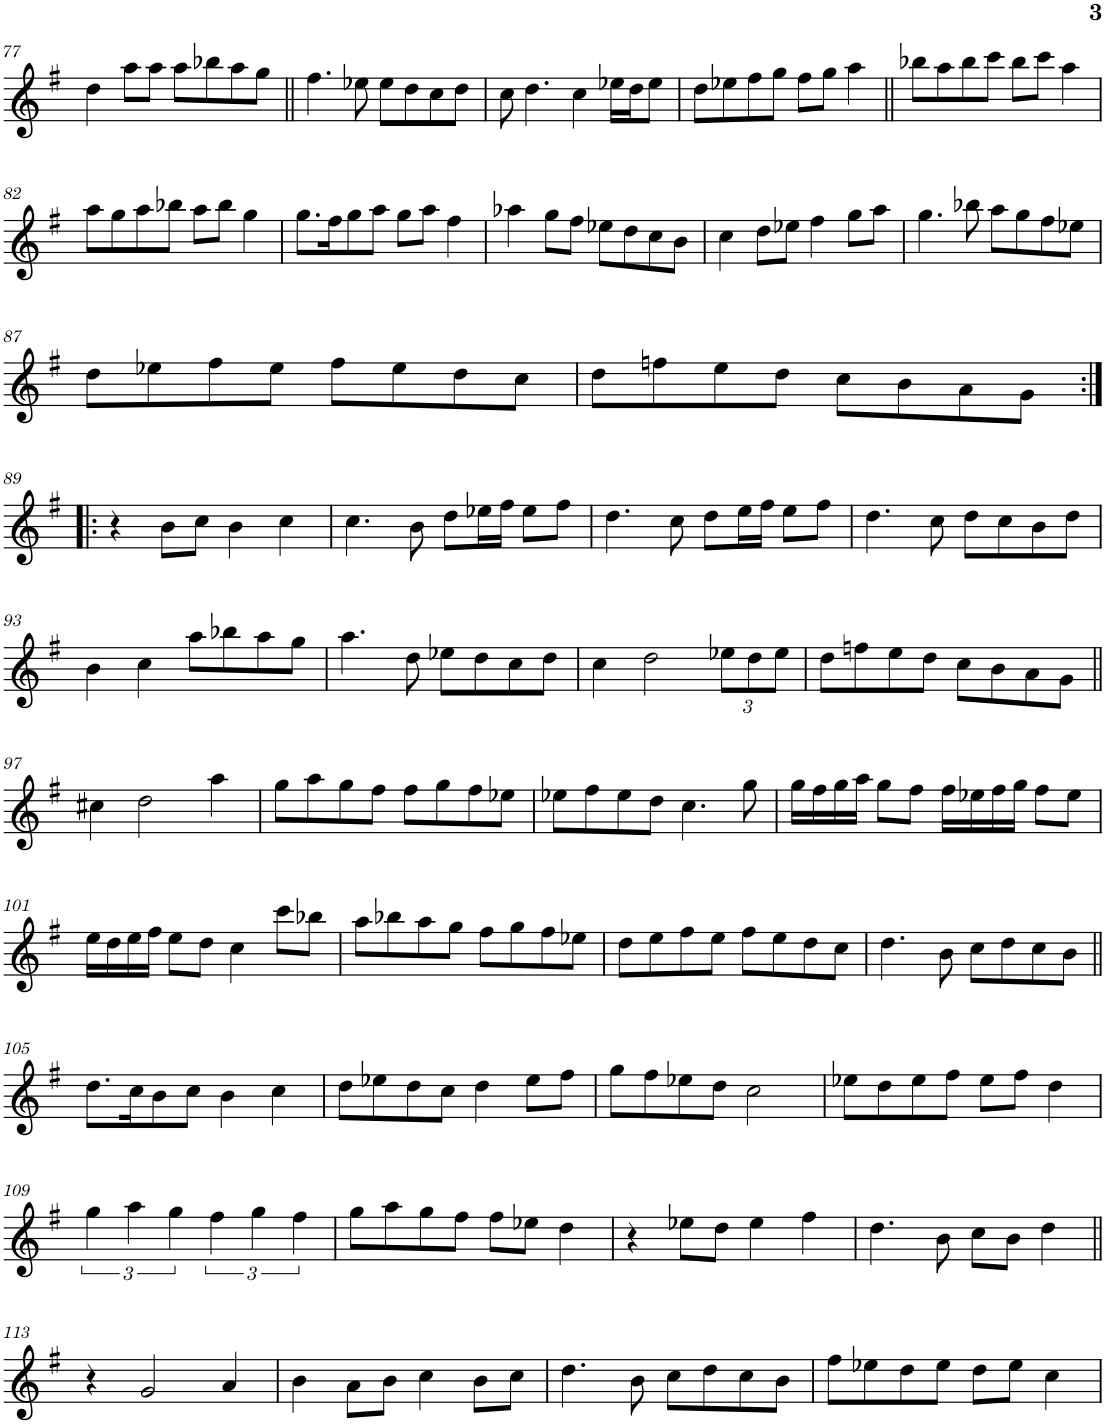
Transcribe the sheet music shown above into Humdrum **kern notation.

**kern
*part1
*staff1
*I"Voice
*I'Vo.
!!LO:PB:g=z
*clefG2
*k[f#]
*M4/4
*met(c)
=77
4dd\
8aa\L
8aa\J
8aa\L
8bb-X\
8aa\
8gg\J
=78||
4.ff#\
8ee-X\
8ee-\L
8dd\
8cc\
8dd\J
=79
8cc\
4.dd\
4cc\
16ee-X\LL
16dd\J
8ee-\J
=80
8dd\L
8ee-X\
8ff#\
8gg\J
8ff#\L
8gg\J
4aa\
=81||
8bb-X\L
8aa\
8bb-\
8ccc\J
8bb-\L
8ccc\J
4aa\
!!LO:LB:g=z
=82
8aa\L
8gg\
8aa\
8bb-X\J
8aa\L
8bb-\J
4gg\
=83
8.gg\L
16ff#\K
8gg\
8aa\J
8gg\L
8aa\J
4ff#\
=84
4aa-X\
8gg\L
8ff#\J
8ee-X\L
8dd\
8cc\
8b\J
=85
4cc\
8dd\L
8ee-X\J
4ff#\
8gg\L
8aa\J
=86
4.gg\
8bb-X\
8aa\L
8gg\
8ff#\
8ee-X\J
!!LO:LB:g=z
=87
8dd\L
8ee-X\
8ff#\
8ee-\J
8ff#\L
8ee-\
8dd\
8cc\J
=88
8dd\L
8ffn\
8ee\
8dd\J
8cc\L
8b\
8a\
8g\J
!!LO:LB:g=z
=89:|!|:
4r
8b\L
8cc\J
4b\
4cc\
=90
4.cc\
8b\
8dd\L
16ee-X\L
16ff#\JJ
8ee-\L
8ff#\J
=91
4.dd\
8cc\
8dd\L
16ee\L
16ff#\JJ
8ee\L
8ff#\J
=92
4.dd\
8cc\
8dd\L
8cc\
8b\
8dd\J
!!LO:LB:g=z
=93
4b\
4cc\
8aa\L
8bb-X\
8aa\
8gg\J
=94
4.aa\
8dd\
8ee-X\L
8dd\
8cc\
8dd\J
=95
4cc\
2dd\
*Xbrackettup
12ee-X\L
12dd\
12ee-\J
=96
8dd\L
8ffn\
8ee\
8dd\J
8cc\L
8b\
8a\
8g\J
!!LO:LB:g=z
=97||
4cc#X\
2dd\
4aa\
=98
8gg\L
8aa\
8gg\
8ff#\J
8ff#\L
8gg\
8ff#\
8ee-X\J
=99
8ee-X\L
8ff#\
8ee-\
8dd\J
4.cc\
8gg\
=100
16gg\LL
16ff#\
16gg\
16aa\JJ
8gg\L
8ff#\J
16ff#\LL
16ee-X\
16ff#\
16gg\JJ
8ff#\L
8ee-\J
!!LO:LB:g=z
=101
16ee\LL
16dd\
16ee\
16ff#\JJ
8ee\L
8dd\J
4cc\
8ccc\L
8bb-X\J
=102
8aa\L
8bb-X\
8aa\
8gg\J
8ff#\L
8gg\
8ff#\
8ee-X\J
=103
8dd\L
8ee\
8ff#\
8ee\J
8ff#\L
8ee\
8dd\
8cc\J
=104
4.dd\
8b\
8cc\L
8dd\
8cc\
8b\J
!!LO:LB:g=z
=105||
8.dd\L
16cc\K
8b\
8cc\J
4b\
4cc\
=106
8dd\L
8ee-X\
8dd\
8cc\J
4dd\
8ee-\L
8ff#\J
=107
8gg\L
8ff#\
8ee-X\
8dd\J
2cc\
=108
8ee-X\L
8dd\
8ee-\
8ff#\J
8ee-\L
8ff#\J
4dd\
!!LO:LB:g=z
=109
*brackettup
6gg\
6aa\
6gg\
6ff#\
6gg\
6ff#\
=110
8gg\L
8aa\
8gg\
8ff#\J
8ff#\L
8ee-X\J
4dd\
=111
4r
8ee-X\L
8dd\J
4ee-\
4ff#\
=112
4.dd\
8b\
8cc\L
8b\J
4dd\
!!LO:LB:g=z
=113||
4r
2g/
4a/
=114
4b\
8a\L
8b\J
4cc\
8b\L
8cc\J
=115
4.dd\
8b\
8cc\L
8dd\
8cc\
8b\J
=116
8ff#\L
8ee-X\
8dd\
8ee-\J
8dd\L
8ee-\J
4cc\
=
*-
